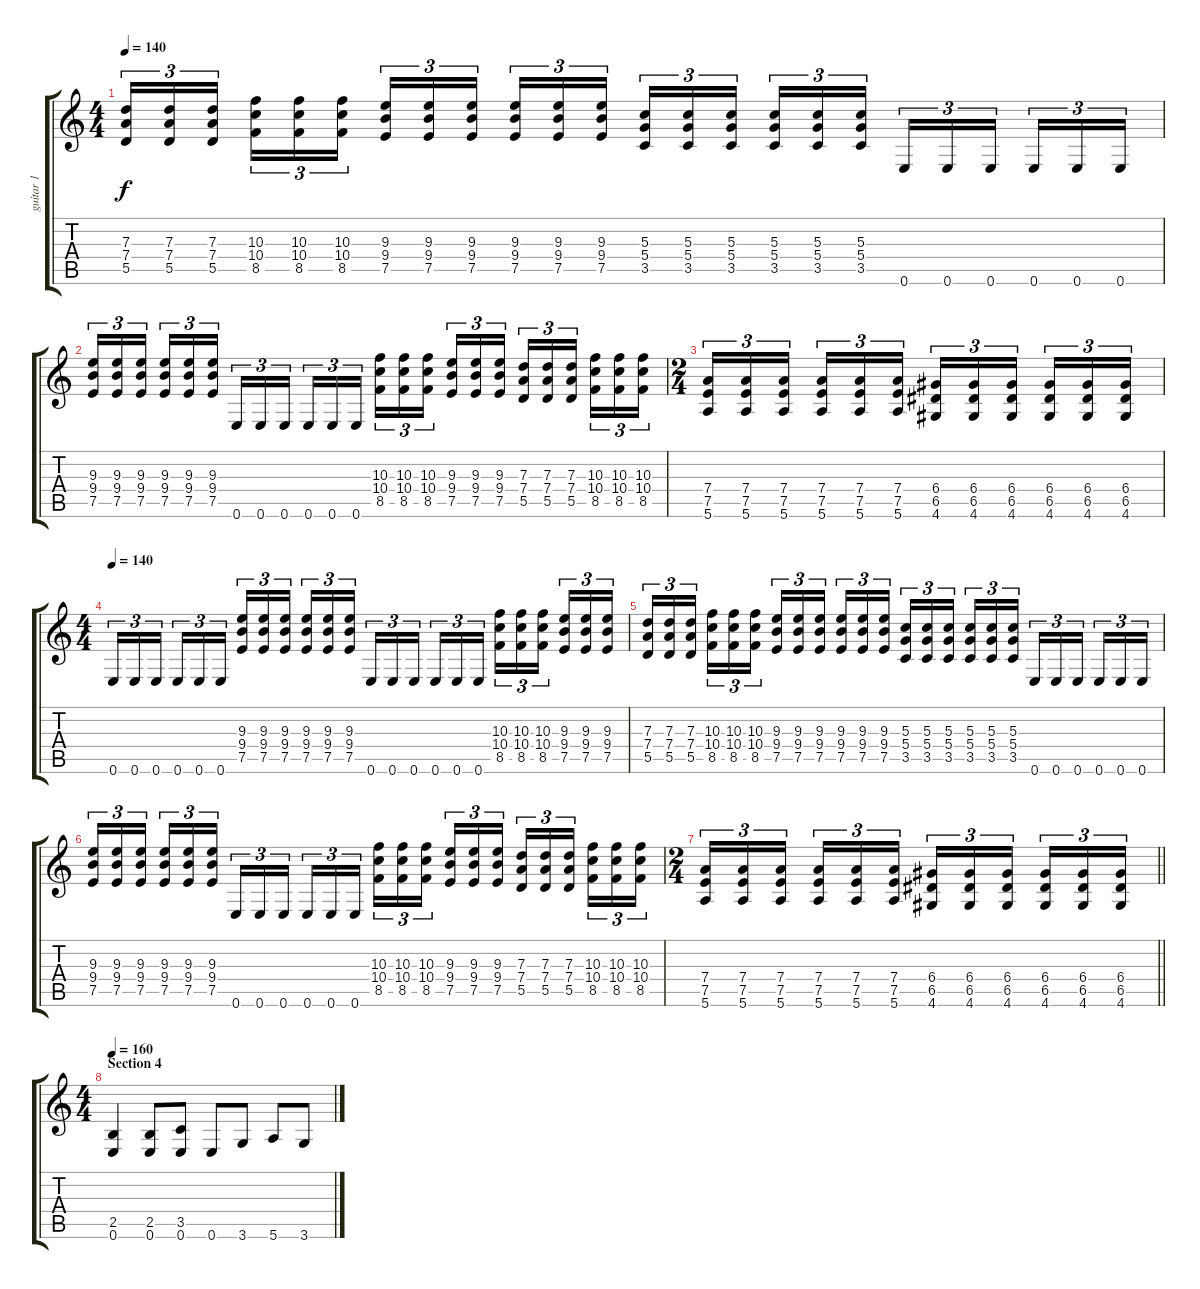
\track ("guitar 1" "guitar 1") {instrument distortionguitar}
\staff {score tabs}
\tuning (E4 B3 G3 D3 A2 E2) {hide}
\ts (4 4)
\tempo 140
\clef g2
\ks c
(7.3 7.4 5.5).16{tu (3 2) dy f} (7.3 7.4 5.5).16{tu (3 2)} (7.3 7.4 5.5).16{tu (3 2)} (10.3 10.4 8.5).16{tu (3 2)} (10.3 10.4 8.5).16{tu (3 2)} (10.3 10.4 8.5).16{tu (3 2)} (9.3 9.4 7.5).16{tu (3 2)} (9.3 9.4 7.5).16{tu (3 2)} (9.3 9.4 7.5).16{tu (3 2)} (9.3 9.4 7.5).16{tu (3 2)} (9.3 9.4 7.5).16{tu (3 2)} (9.3 9.4 7.5).16{tu (3 2)} (5.3 5.4 3.5).16{tu (3 2)} (5.3 5.4 3.5).16{tu (3 2)} (5.3 5.4 3.5).16{tu (3 2)} (5.3 5.4 3.5).16{tu (3 2)} (5.3 5.4 3.5).16{tu (3 2)} (5.3 5.4 3.5).16{tu (3 2)} 0.6.16{tu (3 2)} 0.6.16{tu (3 2)} 0.6.16{tu (3 2)} 0.6.16{tu (3 2)} 0.6.16{tu (3 2)} 0.6.16{tu (3 2)} |
(9.3 9.4 7.5).16{tu (3 2)} (9.3 9.4 7.5).16{tu (3 2)} (9.3 9.4 7.5).16{tu (3 2)} (9.3 9.4 7.5).16{tu (3 2)} (9.3 9.4 7.5).16{tu (3 2)} (9.3 9.4 7.5).16{tu (3 2)} 0.6.16{tu (3 2)} 0.6.16{tu (3 2)} 0.6.16{tu (3 2)} 0.6.16{tu (3 2)} 0.6.16{tu (3 2)} 0.6.16{tu (3 2)} (10.3 10.4 8.5).16{tu (3 2)} (10.3 10.4 8.5).16{tu (3 2)} (10.3 10.4 8.5).16{tu (3 2)} (9.3 9.4 7.5).16{tu (3 2)} (9.3 9.4 7.5).16{tu (3 2)} (9.3 9.4 7.5).16{tu (3 2)} (7.3 7.4 5.5).16{tu (3 2)} (7.3 7.4 5.5).16{tu (3 2)} (7.3 7.4 5.5).16{tu (3 2)} (10.3 10.4 8.5).16{tu (3 2)} (10.3 10.4 8.5).16{tu (3 2)} (10.3 10.4 8.5).16{tu (3 2)} |
\ts (2 4)
(7.4 7.5 5.6).16{tu (3 2)} (7.4 7.5 5.6).16{tu (3 2)} (7.4 7.5 5.6).16{tu (3 2)} (7.4 7.5 5.6).16{tu (3 2)} (7.4 7.5 5.6).16{tu (3 2)} (7.4 7.5 5.6).16{tu (3 2)} (6.4 6.5 4.6).16{tu (3 2)} (6.4 6.5 4.6).16{tu (3 2)} (6.4 6.5 4.6).16{tu (3 2)} (6.4 6.5 4.6).16{tu (3 2)} (6.4 6.5 4.6).16{tu (3 2)} (6.4 6.5 4.6).16{tu (3 2)} |
\ts (4 4)
\tempo 140
0.6.16{tu (3 2)} 0.6.16{tu (3 2)} 0.6.16{tu (3 2)} 0.6.16{tu (3 2)} 0.6.16{tu (3 2)} 0.6.16{tu (3 2)} (9.3 9.4 7.5).16{tu (3 2)} (9.3 9.4 7.5).16{tu (3 2)} (9.3 9.4 7.5).16{tu (3 2)} (9.3 9.4 7.5).16{tu (3 2)} (9.3 9.4 7.5).16{tu (3 2)} (9.3 9.4 7.5).16{tu (3 2)} 0.6.16{tu (3 2)} 0.6.16{tu (3 2)} 0.6.16{tu (3 2)} 0.6.16{tu (3 2)} 0.6.16{tu (3 2)} 0.6.16{tu (3 2)} (10.3 10.4 8.5).16{tu (3 2)} (10.3 10.4 8.5).16{tu (3 2)} (10.3 10.4 8.5).16{tu (3 2)} (9.3 9.4 7.5).16{tu (3 2)} (9.3 9.4 7.5).16{tu (3 2)} (9.3 9.4 7.5).16{tu (3 2)} |
(7.3 7.4 5.5).16{tu (3 2)} (7.3 7.4 5.5).16{tu (3 2)} (7.3 7.4 5.5).16{tu (3 2)} (10.3 10.4 8.5).16{tu (3 2)} (10.3 10.4 8.5).16{tu (3 2)} (10.3 10.4 8.5).16{tu (3 2)} (9.3 9.4 7.5).16{tu (3 2)} (9.3 9.4 7.5).16{tu (3 2)} (9.3 9.4 7.5).16{tu (3 2)} (9.3 9.4 7.5).16{tu (3 2)} (9.3 9.4 7.5).16{tu (3 2)} (9.3 9.4 7.5).16{tu (3 2)} (5.3 5.4 3.5).16{tu (3 2)} (5.3 5.4 3.5).16{tu (3 2)} (5.3 5.4 3.5).16{tu (3 2)} (5.3 5.4 3.5).16{tu (3 2)} (5.3 5.4 3.5).16{tu (3 2)} (5.3 5.4 3.5).16{tu (3 2)} 0.6.16{tu (3 2)} 0.6.16{tu (3 2)} 0.6.16{tu (3 2)} 0.6.16{tu (3 2)} 0.6.16{tu (3 2)} 0.6.16{tu (3 2)} |
(9.3 9.4 7.5).16{tu (3 2)} (9.3 9.4 7.5).16{tu (3 2)} (9.3 9.4 7.5).16{tu (3 2)} (9.3 9.4 7.5).16{tu (3 2)} (9.3 9.4 7.5).16{tu (3 2)} (9.3 9.4 7.5).16{tu (3 2)} 0.6.16{tu (3 2)} 0.6.16{tu (3 2)} 0.6.16{tu (3 2)} 0.6.16{tu (3 2)} 0.6.16{tu (3 2)} 0.6.16{tu (3 2)} (10.3 10.4 8.5).16{tu (3 2)} (10.3 10.4 8.5).16{tu (3 2)} (10.3 10.4 8.5).16{tu (3 2)} (9.3 9.4 7.5).16{tu (3 2)} (9.3 9.4 7.5).16{tu (3 2)} (9.3 9.4 7.5).16{tu (3 2)} (7.3 7.4 5.5).16{tu (3 2)} (7.3 7.4 5.5).16{tu (3 2)} (7.3 7.4 5.5).16{tu (3 2)} (10.3 10.4 8.5).16{tu (3 2)} (10.3 10.4 8.5).16{tu (3 2)} (10.3 10.4 8.5).16{tu (3 2)} |
\ts (2 4)
\barLineRight lightlight
(7.4 7.5 5.6).16{tu (3 2)} (7.4 7.5 5.6).16{tu (3 2)} (7.4 7.5 5.6).16{tu (3 2)} (7.4 7.5 5.6).16{tu (3 2)} (7.4 7.5 5.6).16{tu (3 2)} (7.4 7.5 5.6).16{tu (3 2)} (6.4 6.5 4.6).16{tu (3 2)} (6.4 6.5 4.6).16{tu (3 2)} (6.4 6.5 4.6).16{tu (3 2)} (6.4 6.5 4.6).16{tu (3 2)} (6.4 6.5 4.6).16{tu (3 2)} (6.4 6.5 4.6).16{tu (3 2)} |
\ts (4 4)
\section ("" "Section 4")
\tempo 160
(2.5 0.6).4 (2.5 0.6).8 (3.5 0.6).8 0.6.8 3.6.8 5.6.8 3.6.8
